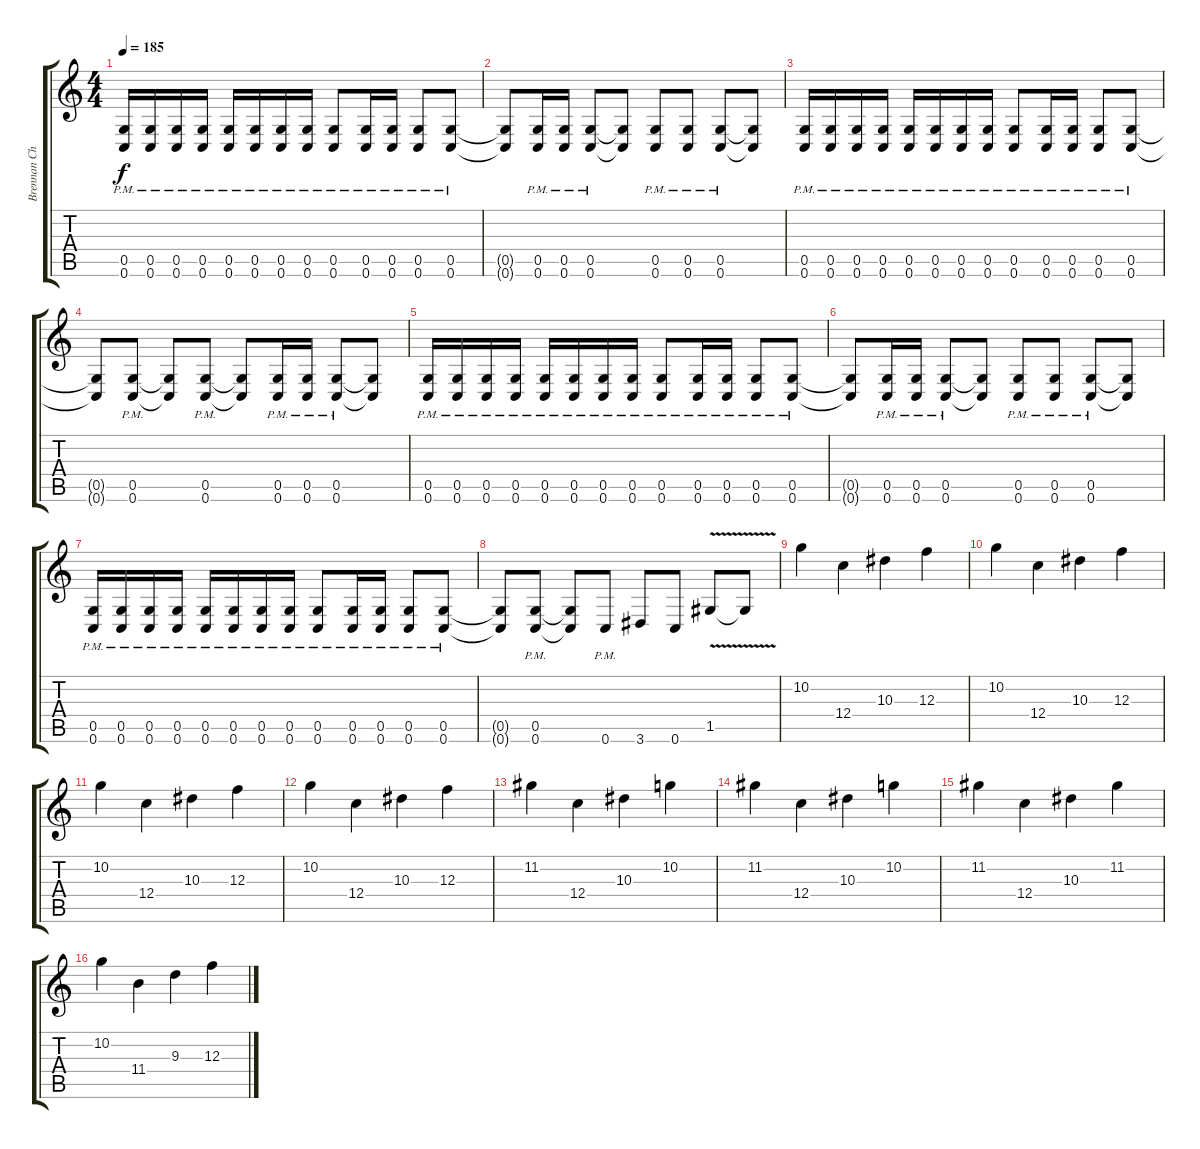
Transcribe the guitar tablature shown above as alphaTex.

\track ("Brennan Chaulk 1" "Brennan Ch") {instrument distortionguitar}
\staff {score tabs}
\tuning (D4 A3 F3 C3 G2 C2) {hide}
\ts (4 4)
\tempo 185
\clef g2
\ks c
(0.5{pm} 0.6{pm}).16{dy f} (0.5{pm} 0.6{pm}).16 (0.5{pm} 0.6{pm}).16 (0.5{pm} 0.6{pm}).16 (0.5{pm} 0.6{pm}).16 (0.5{pm} 0.6{pm}).16 (0.5{pm} 0.6{pm}).16 (0.5{pm} 0.6{pm}).16 (0.5{pm} 0.6{pm}).8 (0.5{pm} 0.6{pm}).16 (0.5{pm} 0.6{pm}).16 (0.5{pm} 0.6{pm}).8 (0.5{pm} 0.6{pm}).8 |
(0.5{t} 0.6{t}).8 (0.5{pm} 0.6{pm}).16 (0.5{pm} 0.6{pm}).16 (0.5{pm} 0.6{pm}).8 (0.5{t} 0.6{t}).8 (0.5{pm} 0.6{pm}).8 (0.5{pm} 0.6{pm}).8 (0.5{pm} 0.6{pm}).8 (0.5{t} 0.6{t}).8 |
(0.5{pm} 0.6{pm}).16 (0.5{pm} 0.6{pm}).16 (0.5{pm} 0.6{pm}).16 (0.5{pm} 0.6{pm}).16 (0.5{pm} 0.6{pm}).16 (0.5{pm} 0.6{pm}).16 (0.5{pm} 0.6{pm}).16 (0.5{pm} 0.6{pm}).16 (0.5{pm} 0.6{pm}).8 (0.5{pm} 0.6{pm}).16 (0.5{pm} 0.6{pm}).16 (0.5{pm} 0.6{pm}).8 (0.5{pm} 0.6{pm}).8 |
(0.5{t} 0.6{t}).8 (0.5{pm} 0.6{pm}).8 (0.5{t} 0.6{t}).8 (0.5{pm} 0.6{pm}).8 (0.5{t} 0.6{t}).8 (0.5{pm} 0.6{pm}).16 (0.5{pm} 0.6{pm}).16 (0.5{pm} 0.6{pm}).8 (0.5{t} 0.6{t}).8 |
(0.5{pm} 0.6{pm}).16 (0.5{pm} 0.6{pm}).16 (0.5{pm} 0.6{pm}).16 (0.5{pm} 0.6{pm}).16 (0.5{pm} 0.6{pm}).16 (0.5{pm} 0.6{pm}).16 (0.5{pm} 0.6{pm}).16 (0.5{pm} 0.6{pm}).16 (0.5{pm} 0.6{pm}).8 (0.5{pm} 0.6{pm}).16 (0.5{pm} 0.6{pm}).16 (0.5{pm} 0.6{pm}).8 (0.5{pm} 0.6{pm}).8 |
(0.5{t} 0.6{t}).8 (0.5{pm} 0.6{pm}).16 (0.5{pm} 0.6{pm}).16 (0.5{pm} 0.6{pm}).8 (0.5{t} 0.6{t}).8 (0.5{pm} 0.6{pm}).8 (0.5{pm} 0.6{pm}).8 (0.5{pm} 0.6{pm}).8 (0.5{t} 0.6{t}).8 |
(0.5{pm} 0.6{pm}).16 (0.5{pm} 0.6{pm}).16 (0.5{pm} 0.6{pm}).16 (0.5{pm} 0.6{pm}).16 (0.5{pm} 0.6{pm}).16 (0.5{pm} 0.6{pm}).16 (0.5{pm} 0.6{pm}).16 (0.5{pm} 0.6{pm}).16 (0.5{pm} 0.6{pm}).8 (0.5{pm} 0.6{pm}).16 (0.5{pm} 0.6{pm}).16 (0.5{pm} 0.6{pm}).8 (0.5{pm} 0.6{pm}).8 |
(0.5{t} 0.6{t}).8 (0.5{pm} 0.6{pm}).8 (0.5{t} 0.6{t}).8 0.6{pm}.8 3.6.8 0.6.8 1.5{v}.8 1.5{t}.8 |
10.2.4 12.4.4 10.3.4 12.3.4 |
10.2.4 12.4.4 10.3.4 12.3.4 |
10.2.4 12.4.4 10.3.4 12.3.4 |
10.2.4 12.4.4 10.3.4 12.3.4 |
11.2.4 12.4.4 10.3.4 10.2.4 |
11.2.4 12.4.4 10.3.4 10.2.4 |
11.2.4 12.4.4 10.3.4 11.2.4 |
10.2.4 11.4.4 9.3.4 12.3.4
